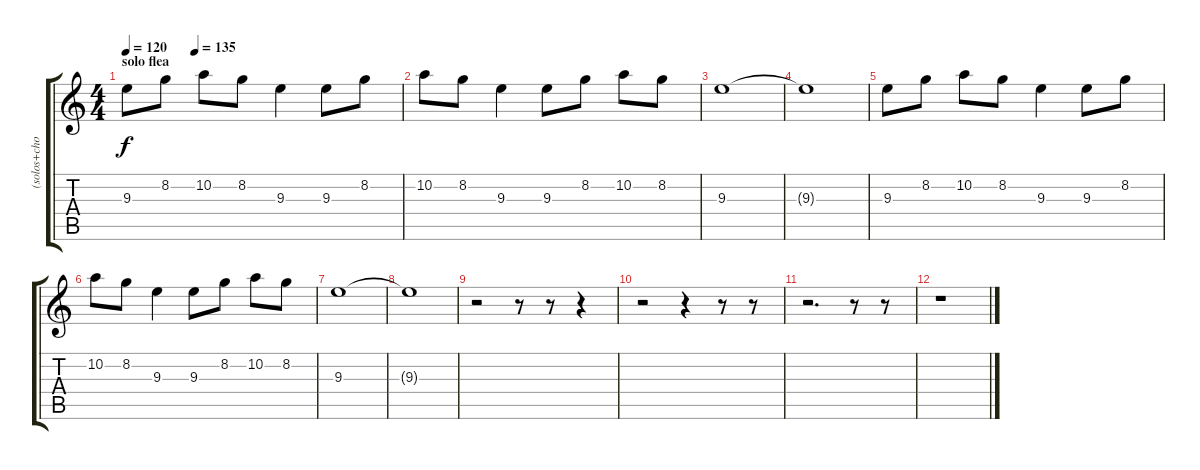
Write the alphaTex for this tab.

\track ("(solos+choeurs)" "(solos+cho") {instrument distortionguitar}
\staff {score tabs}
\tuning (E4 B3 G3 D3 A2 E2) {hide}
\ts (4 4)
\section ("" "solo flea")
\tempo 120
\tempo (135 0.25)
\clef g2
\ks c
9.3.8{dy f volume 14} 8.2.8 10.2.8 8.2.8 9.3.4 9.3.8 8.2.8 |
10.2.8 8.2.8 9.3.4 9.3.8 8.2.8 10.2.8 8.2.8 |
9.3.1 |
9.3{t}.1 |
9.3.8 8.2.8 10.2.8 8.2.8 9.3.4 9.3.8 8.2.8 |
10.2.8 8.2.8 9.3.4 9.3.8 8.2.8 10.2.8 8.2.8 |
9.3.1 |
9.3{t}.1 |
\section ("" "")
r.2 r.8 r.8 r.4 |
r.2 r.4 r.8 r.8 |
r.2{d} r.8 r.8 |
r.1
